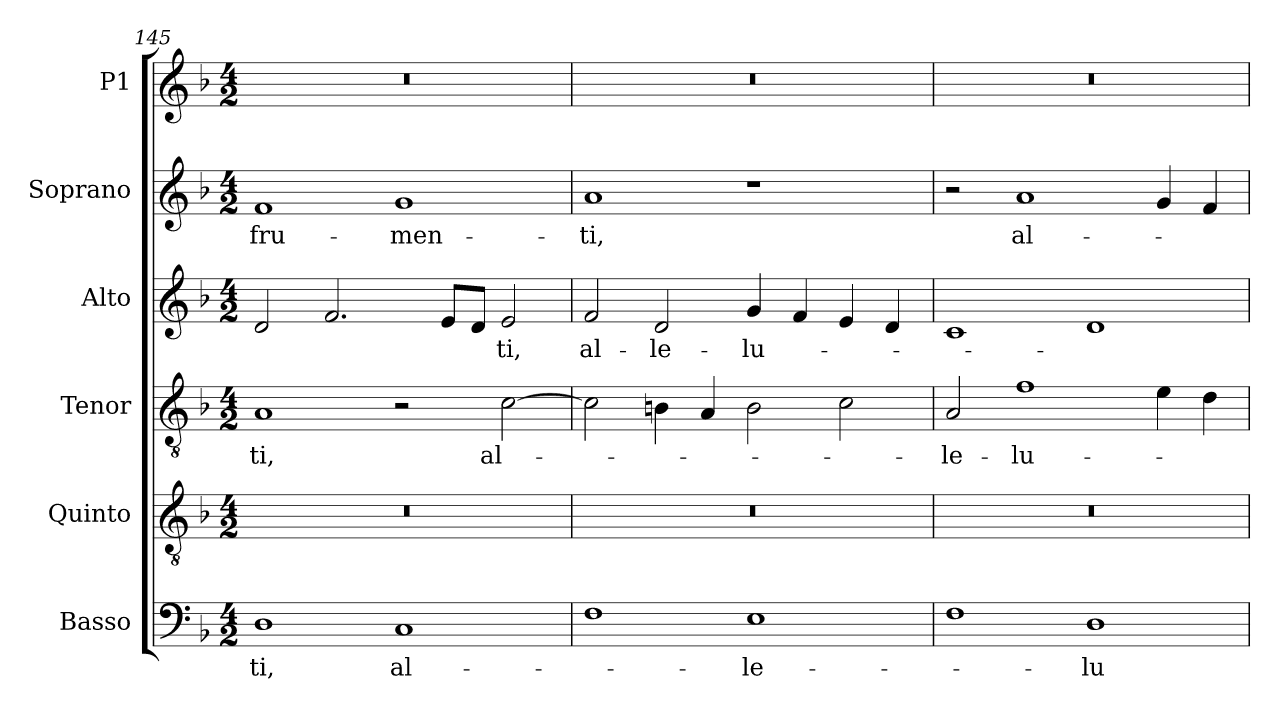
**kern	**text	**kern	**kern	**text	**kern	**text	**kern	**text	**kern
*part6	*part6	*part5	*part4	*part4	*part3	*part3	*part2	*part2	*part1
*staff6	*staff6	*staff5	*staff4	*staff4	*staff3	*staff3	*staff2	*staff2	*staff1
*I"Basso	*	*I"Quinto	*I"Tenor	*	*I"Alto	*	*I"Soprano	*	*I"P1
*I'B.	*	*I'Q.	*I'T.	*	*I'A.	*	*I'S.	*	*
!!LO:LB:g=z
*clefF4	*	*clefGv2	*clefGv2	*	*clefG2	*	*clefG2	*	*clefG2
*	*	*ITrd7c12	*ITrd7c12	*	*	*	*	*	*
*k[b-]	*	*k[b-]	*k[b-]	*	*k[b-]	*	*k[b-]	*	*k[b-]
*F:	*	*F:	*F:	*	*F:	*	*F:	*	*F:
*M4/2	*	*M4/2	*M4/2	*	*M4/2	*	*M4/2	*	*M4/2
=145	=145	=145	=145	=145	=145	=145	=145	=145	=145
!	!LO:LY:b:color=#000000	!LO:N:vis=1	!	!	!	!	!	!	!
!	!	!	!	!LO:LY:b:color=#000000	!	!	!	!	!
!	!	!	!	!	!	!	!	!LO:LY:b:color=#000000	!LO:N:vis=1
1Di	-ti,	0r	1AAi	-ti,	2di/	.	1fi	fru-	0r
.	.	.	.	.	2.fi/	.	.	.	.
!	!LO:LY:b:color=#000000	!	!	!	!	!	!	!	!
!	!	!	!	!	!	!	!	!LO:LY:b:color=#000000	!
1Ci	al-	.	2r	.	.	.	1gi	-men-	.
.	.	.	.	.	8ei/L	.	.	.	.
.	.	.	.	.	8di/J	.	.	.	.
!	!	!	!	!LO:LY:b:color=#000000	!	!	!	!	!
!	!	!	!	!	!	!LO:LY:b:color=#000000	!	!	!
.	.	.	[2Ci\	al-	2ei/	-ti,	.	.	.
=146	=146	=146	=146	=146	=146	=146	=146	=146	=146
!	!	!LO:N:vis=1	!	!	!	!	!	!	!
!	!	!	!	!	!	!LO:LY:b:color=#000000	!	!	!
!	!	!	!	!	!	!	!	!LO:LY:b:color=#000000	!LO:N:vis=1
1Fi	.	0r	2Ci\]	.	2fi/	al-	1ai	-ti,	0r
!	!	!	!	!	!	!LO:LY:b:color=#000000	!	!	!
.	.	.	4BBni\	.	2di/	-le-	.	.	.
.	.	.	4AAi/	.	.	.	.	.	.
!	!LO:LY:b:color=#000000	!	!	!	!	!	!	!	!
!	!	!	!	!	!	!LO:LY:b:color=#000000	!	!	!
1Ei	-le-	.	2BBi\	.	4gi/	-lu-	1r	.	.
.	.	.	.	.	4fi/	.	.	.	.
.	.	.	2Ci\	.	4ei/	.	.	.	.
.	.	.	.	.	4di/	.	.	.	.
=147	=147	=147	=147	=147	=147	=147	=147	=147	=147
!	!	!LO:N:vis=1	!	!	!	!	!	!	!
!	!	!	!	!LO:LY:b:color=#000000	!	!	!	!	!LO:N:vis=1
1Fi	.	0r	2AAi/	-le-	1ci	.	2r	.	0r
!	!	!	!	!LO:LY:b:color=#000000	!	!	!	!	!
!	!	!	!	!	!	!	!	!LO:LY:b:color=#000000	!
.	.	.	1Fi	-lu-	.	.	1ai	al-	.
!	!LO:LY:b:color=#000000	!	!	!	!	!	!	!	!
1Di	-lu-	.	.	.	1di	.	.	.	.
.	.	.	4Ei\	.	.	.	4gi/	.	.
.	.	.	4Di\	.	.	.	4fi/	.	.
=	=	=	=	=	=	=	=	=	=
*-	*-	*-	*-	*-	*-	*-	*-	*-	*-
